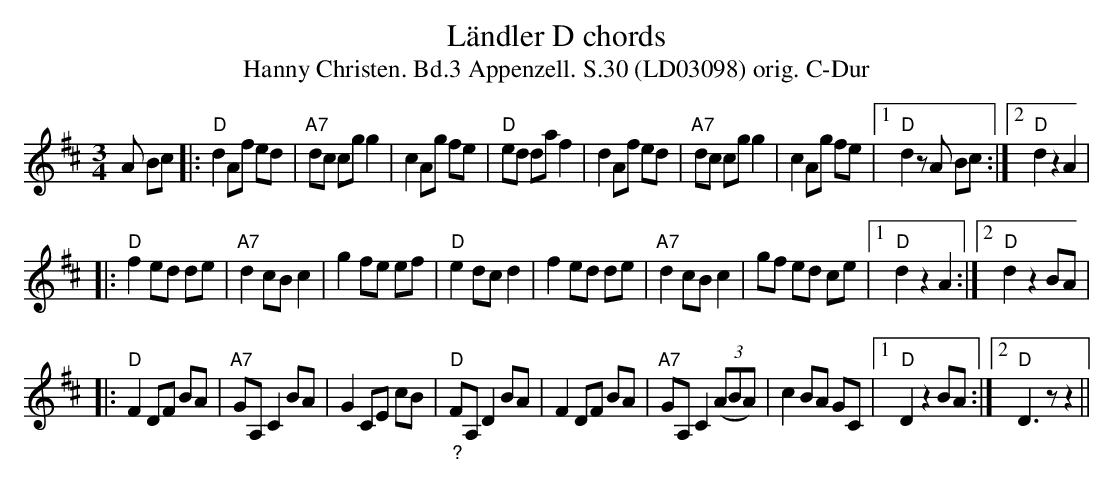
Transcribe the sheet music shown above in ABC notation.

X:1
T:Ländler D chords
T:Hanny Christen. Bd.3 Appenzell. S.30 (LD03098) orig. C-Dur
M:3/4
L:1/8
K:Dmaj%%MIDI gchordon
A Bc |: "D"d2 Af ed | "A7"dc cg g2 | c2 Ag fe | "D"ed da f2 | d2 Af ed | "A7"dc cg g2 | c2 Ag fe |1 "D"d2 z A Bc :|2 "D"d2 z2 A2 |
|: "D"f2 ed de | "A7"d2 cB c2 | g2 fe ef | "D"e2 dc d2 | f2 ed de | "A7"d2 cB c2 | gf ed ce |1 "D"d2 z2 A2 :|2 "D"d2 z2 BA |
|: "D"F2 DF BA | "A7"GA, C2 BA | G2 CE cB | "_?""D"FA, D2 BA | F2 DF BA | "A7"GA, C2 (3(ABA) | c2 BA GC |1 "D"D2 z2 BA :|2 "D"D3 z z2 ||
